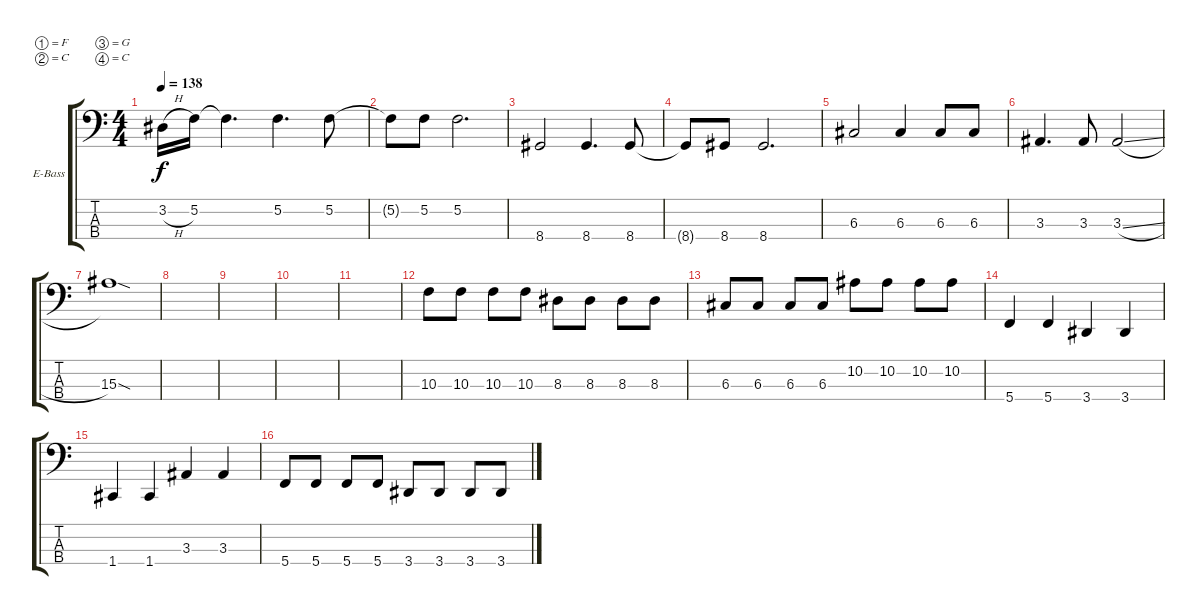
\defaultSystemsLayout 4
\bracketExtendMode groupsimilarinstruments
\firstSystemTrackNameOrientation horizontal
\otherSystemsTrackNameOrientation horizontal
\track ("Electric Bass" "E-Bass") {instrument electricbassfinger}
\staff {score tabs}
\tuning (F2 C2 G1 C1)
\ts (4 4)
\tempo 138
\clef f4
\ks c
3.2{h}.16{dy f} 5.2.16 5.2{t}.4{d} 5.2.4{d} 5.2.8 |
5.2{t}.8 5.2.8 5.2.2{d} |
8.4.2 8.4.4{d} 8.4.8 |
8.4{t}.8 8.4.8 8.4.2{d} |
6.3.2 6.3.4 6.3.8 6.3.8 |
3.3.4{d} 3.3.8 3.3{sl}.2 |
15.3{sod}.1 |
|
|
|
|
10.3.8 10.3.8 10.3.8 10.3.8 8.3.8 8.3.8 8.3.8 8.3.8 |
6.3.8 6.3.8 6.3.8 6.3.8 10.2.8 10.2.8 10.2.8 10.2.8 |
5.4.4 5.4.4 3.4.4 3.4.4 |
1.4.4 1.4.4 3.3.4 3.3.4 |
5.4.8 5.4.8 5.4.8 5.4.8 3.4.8 3.4.8 3.4.8 3.4.8
